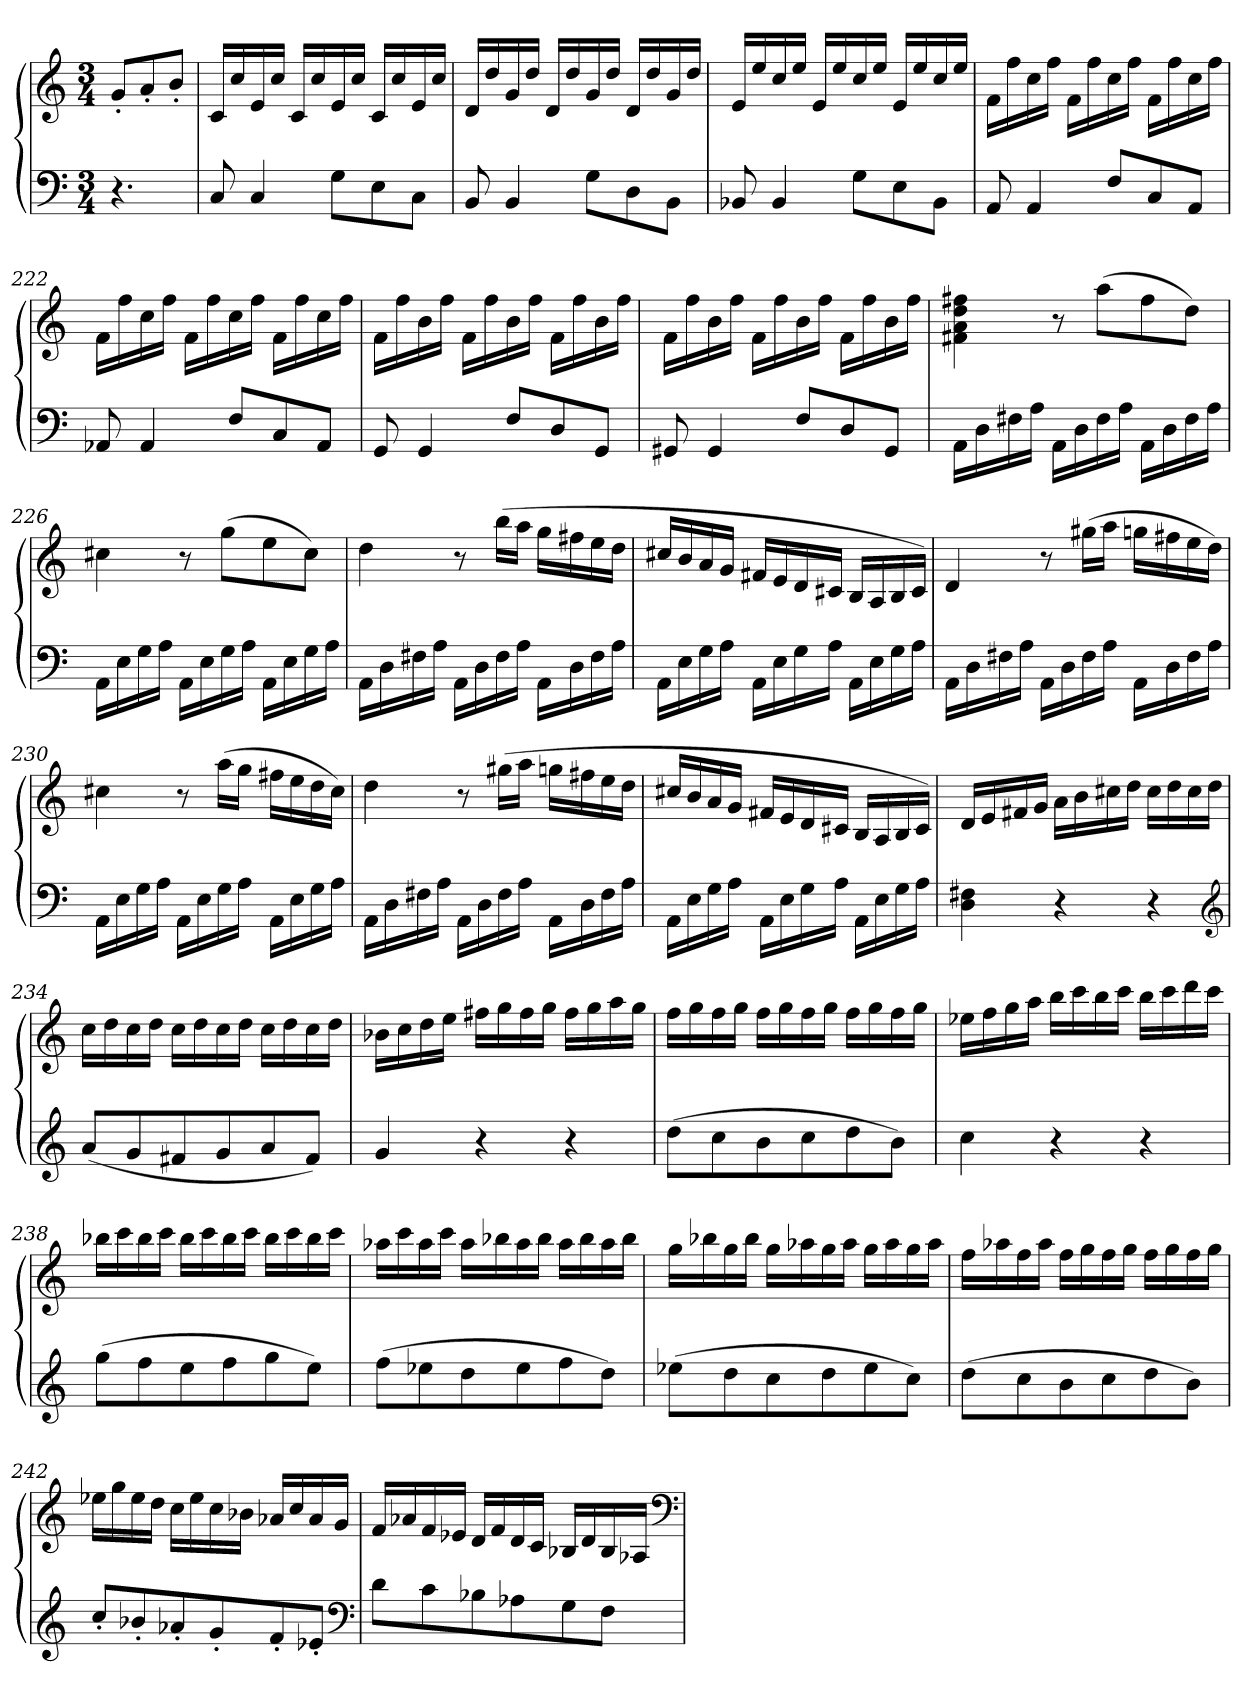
**kern	**kern
*part1	*part1
*staff2	*staff1
*clefF4	*clefG2
*k[]	*k[]
*C:	*C:
*M3/4	*M3/4
=	=
4.r	8g'L
.	8a'
.	8b'J
=218	=218
8C	16cLL
.	16cc
4C	16e
.	16ccJJ
.	16cLL
.	16cc
8GL	16e
.	16ccJJ
8E	16cLL
.	16cc
8CJ	16e
.	16ccJJ
=219	=219
8BB	16dLL
.	16dd
4BB	16g
.	16ddJJ
.	16dLL
.	16dd
8GL	16g
.	16ddJJ
8D	16dLL
.	16dd
8BBJ	16g
.	16ddJJ
=220	=220
8BB-X	16eLL
.	16ee
4BB-	16cc
.	16eeJJ
.	16eLL
.	16ee
8GL	16cc
.	16eeJJ
8E	16eLL
.	16ee
8BB-J	16cc
.	16eeJJ
=221	=221
8AA	16fLL
.	16ff
4AA	16cc
.	16ffJJ
.	16fLL
.	16ff
8FL	16cc
.	16ffJJ
8C	16fLL
.	16ff
8AAJ	16cc
.	16ffJJ
=222	=222
8AA-X	16fLL
.	16ff
4AA-	16cc
.	16ffJJ
.	16fLL
.	16ff
8FL	16cc
.	16ffJJ
8C	16fLL
.	16ff
8AA-J	16cc
.	16ffJJ
=223	=223
8GG	16fLL
.	16ff
4GG	16b
.	16ffJJ
.	16fLL
.	16ff
8FL	16b
.	16ffJJ
8D	16fLL
.	16ff
8GGJ	16b
.	16ffJJ
=224	=224
8GG#X	16fLL
.	16ff
4GG#	16b
.	16ffJJ
.	16fLL
.	16ff
8FL	16b
.	16ffJJ
8D	16fLL
.	16ff
8GG#J	16b
.	16ffJJ
=225	=225
16AALL	4f#X 4a 4dd 4ff#X
16D	.
16F#X	.
16AJJ	.
16AALL	8r
16D	.
16F#	(8aaL
16AJJ	.
16AALL	8ff#
16D	.
16F#	8ddJ)
16AJJ	.
=226	=226
16AALL	4cc#X
16E	.
16G	.
16AJJ	.
16AALL	8r
16E	.
16G	(8ggL
16AJJ	.
16AALL	8ee
16E	.
16G	8cc#J)
16AJJ	.
=227	=227
16AALL	4dd
16D	.
16F#X	.
16AJJ	.
16AALL	8r
16D	.
16F#	(16bbLL
16AJJ	16aaJJ
16AALL	16ggLL
16D	16ff#X
16F#	16ee
16AJJ	16ddJJ
=228	=228
16AALL	16cc#XLL
16E	16b
16G	16a
16AJJ	16gJJ
16AALL	16f#XLL
16E	16e
16G	16d
16AJJ	16c#XJJ
16AALL	16BLL
16E	16A
16G	16B
16AJJ	16c#JJ)
=229	=229
16AALL	4d
16D	.
16F#X	.
16AJJ	.
16AALL	8r
16D	.
16F#	(16gg#XLL
16AJJ	16aaJJ
16AALL	16ggnLL
16D	16ff#X
16F#	16ee
16AJJ	16ddJJ)
=230	=230
16AALL	4cc#X
16E	.
16G	.
16AJJ	.
16AALL	8r
16E	.
16G	(16aaLL
16AJJ	16ggJJ
16AALL	16ff#XLL
16E	16ee
16G	16dd
16AJJ	16cc#JJ)
=231	=231
16AALL	4dd
16D	.
16F#X	.
16AJJ	.
16AALL	8r
16D	.
16F#	(16gg#XLL
16AJJ	16aaJJ
16AALL	16ggnLL
16D	16ff#X
16F#	16ee
16AJJ	16ddJJ
=232	=232
16AALL	16cc#XLL
16E	16b
16G	16a
16AJJ	16gJJ
16AALL	16f#XLL
16E	16e
16G	16d
16AJJ	16c#XJJ
16AALL	16BLL
16E	16A
16G	16B
16AJJ	16c#JJ)
=233	=233
4D 4F#X	16dLL
.	16e
.	16f#X
.	16gJJ
4r	16aLL
.	16b
.	16cc#X
.	16ddJJ
4r	16cc#LL
.	16dd
.	16cc#
.	16ddJJ
*clefG2	*
=234	=234
(8aL	16ccLL
.	16dd
8g	16cc
.	16ddJJ
8f#X	16ccLL
.	16dd
8g	16cc
.	16ddJJ
8a	16ccLL
.	16dd
8f#J)	16cc
.	16ddJJ
=235	=235
4g	16b-XLL
.	16cc
.	16dd
.	16eeJJ
4r	16ff#XLL
.	16gg
.	16ff#
.	16ggJJ
4r	16ff#LL
.	16gg
.	16aa
.	16ggJJ
=236	=236
(8ddL	16ffLL
.	16gg
8cc	16ff
.	16ggJJ
8b	16ffLL
.	16gg
8cc	16ff
.	16ggJJ
8dd	16ffLL
.	16gg
8bJ)	16ff
.	16ggJJ
=237	=237
4cc	16ee-XLL
.	16ff
.	16gg
.	16aaJJ
4r	16bbLL
.	16ccc
.	16bb
.	16cccJJ
4r	16bbLL
.	16ccc
.	16ddd
.	16cccJJ
=238	=238
(8ggL	16bb-XLL
.	16ccc
8ff	16bb-
.	16cccJJ
8ee	16bb-LL
.	16ccc
8ff	16bb-
.	16cccJJ
8gg	16bb-LL
.	16ccc
8eeJ)	16bb-
.	16cccJJ
=239	=239
(8ffL	16aa-XLL
.	16ccc
8ee-X	16aa-
.	16cccJJ
8dd	16aa-LL
.	16bb-X
8ee-	16aa-
.	16bb-JJ
8ff	16aa-LL
.	16bb-
8ddJ)	16aa-
.	16bb-JJ
=240	=240
(8ee-XL	16ggLL
.	16bb-X
8dd	16gg
.	16bb-JJ
8cc	16ggLL
.	16aa-X
8dd	16gg
.	16aa-JJ
8ee-	16ggLL
.	16aa-
8ccJ)	16gg
.	16aa-JJ
=241	=241
(8ddL	16ffLL
.	16aa-X
8cc	16ff
.	16aa-JJ
8b	16ffLL
.	16gg
8cc	16ff
.	16ggJJ
8dd	16ffLL
.	16gg
8bJ)	16ff
.	16ggJJ
=242	=242
8cc'L	16ee-XLL
.	16gg
8b-X'	16ee-
.	16ddJJ
8a-X'	16ccLL
.	16ee-
8g'	16cc
.	16b-XJJ
8f'	16a-XLL
.	16cc
8e-X'J	16a-
.	16gJJ
*clefF4	*
=243	=243
8dL	16fLL
.	16a-X
8c	16f
.	16e-XJJ
8B-X	16dLL
.	16f
8A-X	16d
.	16cJJ
8G	16B-XLL
.	16d
8FJ	16B-
.	16A-XJJ
*	*clefF4
=	=
*-	*-
